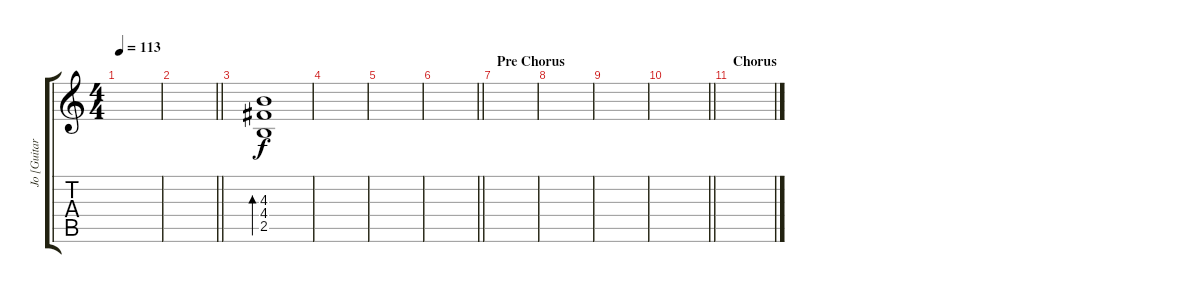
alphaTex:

\track ("Jo [Guitar]" "Jo [Guitar") {instrument distortionguitar}
\staff {score tabs}
\tuning (E4 B3 G3 D3 A2 E2) {hide}
\ts (4 4)
\tempo 113
\clef g2
\ks c
|
\barLineRight lightlight
|
(4.3 4.4 2.5).1{bd 240 instrument electricguitarclean} |
|
|
\barLineRight lightlight
|
\section ("" "Pre Chorus")
|
|
|
\barLineRight lightlight
|
\section ("" "Chorus")
